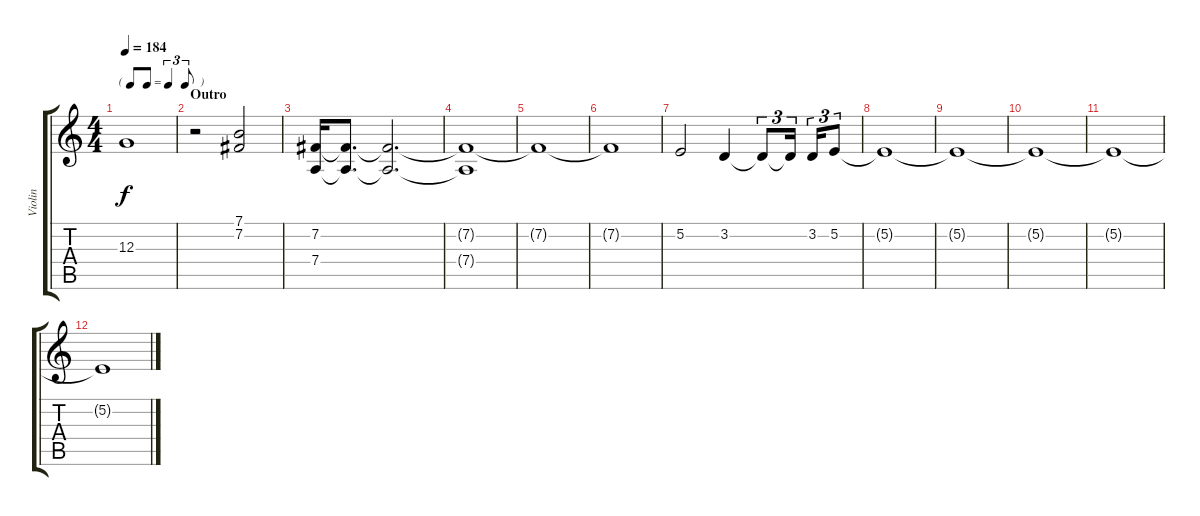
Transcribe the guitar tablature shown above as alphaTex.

\track ("Violin" "Violin") {instrument violin}
\staff {score tabs}
\tuning (E4 B3 G3 D3 A2 E2) {hide}
\ts (4 4)
\tf triplet8th
\tempo 184
\clef g2
\ks c
12.3{t}.1{dy f} |
\section ("" "Outro")
r.2 (7.1 7.2).2{volume 5} |
(7.2 7.4).16{volume 3} (7.2{t} 7.4{t}).8{d volume 6} (7.2{t} 7.4{t}).2{d} |
(7.2{t} 7.4{t}).1{volume 4} |
7.2{t}.1 |
7.2{t}.1 |
5.2.2 3.2.4 3.2{t}.8{tu (3 2)} 3.2{t}.16{tu (3 2) beam splitsecondary} 3.2.16{tu (3 2)} 5.2.8{tu (3 2)} |
5.2{t}.1 |
5.2{t}.1 |
5.2{t}.1 |
5.2{t}.1{volume 0} |
5.2{t}.1
